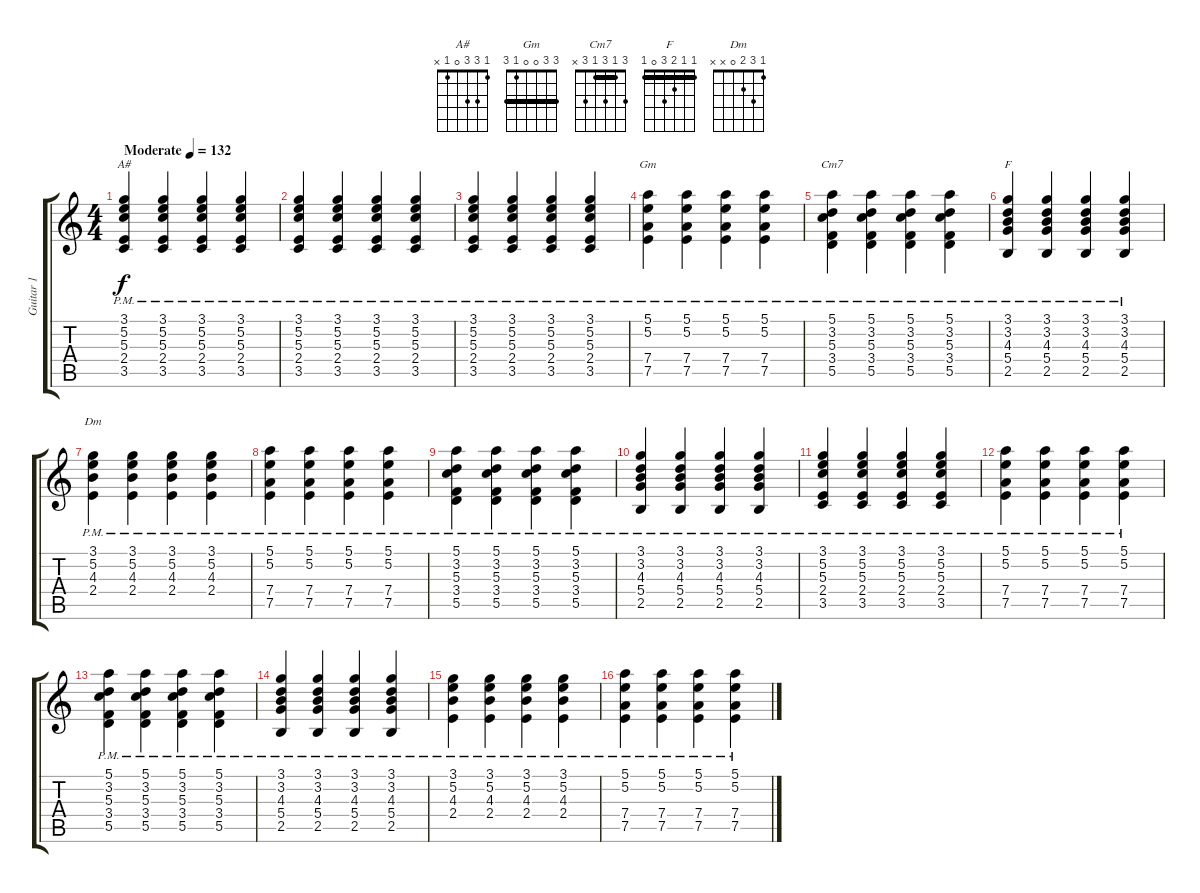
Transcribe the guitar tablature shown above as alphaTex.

\track ("Guitar 1" "Guitar 1") {instrument acousticguitarnylon}
\staff {score tabs}
\tuning (E4 B3 G3 D3 A2 E2) {hide}
\chord ("A#" 1 3 3 0 1 x)
\chord ("Gm" 3 3 0 0 1 3) {barre 3}
\chord ("Cm7" 3 1 3 1 3 x) {barre 1}
\chord ("F" 1 1 2 3 0 1) {barre 1}
\chord ("Dm" 1 3 2 0 x x)
\ts (4 4)
\tempo (132 "Moderate")
\clef g2
\ks c
(3.1{pm} 5.2{pm} 5.3{pm} 2.4{pm} 3.5{pm}).4{ch "A#" dy f instrument acousticguitarnylon} (3.1{pm} 5.2{pm} 5.3{pm} 2.4{pm} 3.5{pm}).4 (3.1{pm} 5.2{pm} 5.3{pm} 2.4{pm} 3.5{pm}).4 (3.1{pm} 5.2{pm} 5.3{pm} 2.4{pm} 3.5{pm}).4 |
(3.1{pm} 5.2{pm} 5.3{pm} 2.4{pm} 3.5{pm}).4 (3.1{pm} 5.2{pm} 5.3{pm} 2.4{pm} 3.5{pm}).4 (3.1{pm} 5.2{pm} 5.3{pm} 2.4{pm} 3.5{pm}).4 (3.1{pm} 5.2{pm} 5.3{pm} 2.4{pm} 3.5{pm}).4 |
(3.1{pm} 5.2{pm} 5.3{pm} 2.4{pm} 3.5{pm}).4 (3.1{pm} 5.2{pm} 5.3{pm} 2.4{pm} 3.5{pm}).4 (3.1{pm} 5.2{pm} 5.3{pm} 2.4{pm} 3.5{pm}).4 (3.1{pm} 5.2{pm} 5.3{pm} 2.4{pm} 3.5{pm}).4 |
(5.1{pm} 5.2{pm} 7.4{pm} 7.5{pm}).4{ch "Gm"} (5.1{pm} 5.2{pm} 7.4{pm} 7.5{pm}).4 (5.1{pm} 5.2{pm} 7.4{pm} 7.5{pm}).4 (5.1{pm} 5.2{pm} 7.4{pm} 7.5{pm}).4 |
(5.1{pm} 3.2{pm} 5.3{pm} 3.4{pm} 5.5{pm}).4{ch "Cm7"} (5.1{pm} 3.2{pm} 5.3{pm} 3.4{pm} 5.5{pm}).4 (5.1{pm} 3.2{pm} 5.3{pm} 3.4{pm} 5.5{pm}).4 (5.1{pm} 3.2{pm} 5.3{pm} 3.4{pm} 5.5{pm}).4 |
(3.1{pm} 3.2{pm} 4.3{pm} 5.4{pm} 2.5{pm}).4{ch "F"} (3.1{pm} 3.2{pm} 4.3{pm} 5.4{pm} 2.5{pm}).4 (3.1{pm} 3.2{pm} 4.3{pm} 5.4{pm} 2.5{pm}).4 (3.1{pm} 3.2{pm} 4.3{pm} 5.4{pm} 2.5{pm}).4 |
(3.1{pm} 5.2{pm} 4.3{pm} 2.4{pm}).4{ch "Dm"} (3.1{pm} 5.2{pm} 4.3{pm} 2.4{pm}).4 (3.1{pm} 5.2{pm} 4.3{pm} 2.4{pm}).4 (3.1{pm} 5.2{pm} 4.3{pm} 2.4{pm}).4 |
(5.1{pm} 5.2{pm} 7.4{pm} 7.5{pm}).4 (5.1{pm} 5.2{pm} 7.4{pm} 7.5{pm}).4 (5.1{pm} 5.2{pm} 7.4{pm} 7.5{pm}).4 (5.1{pm} 5.2{pm} 7.4{pm} 7.5{pm}).4 |
(5.1{pm} 3.2{pm} 5.3{pm} 3.4{pm} 5.5{pm}).4 (5.1{pm} 3.2{pm} 5.3{pm} 3.4{pm} 5.5{pm}).4 (5.1{pm} 3.2{pm} 5.3{pm} 3.4{pm} 5.5{pm}).4 (5.1{pm} 3.2{pm} 5.3{pm} 3.4{pm} 5.5{pm}).4 |
(3.1{pm} 3.2{pm} 4.3{pm} 5.4{pm} 2.5{pm}).4 (3.1{pm} 3.2{pm} 4.3{pm} 5.4{pm} 2.5{pm}).4 (3.1{pm} 3.2{pm} 4.3{pm} 5.4{pm} 2.5{pm}).4 (3.1{pm} 3.2{pm} 4.3{pm} 5.4{pm} 2.5{pm}).4 |
(3.1{pm} 5.2{pm} 5.3{pm} 2.4{pm} 3.5{pm}).4 (3.1{pm} 5.2{pm} 5.3{pm} 2.4{pm} 3.5{pm}).4 (3.1{pm} 5.2{pm} 5.3{pm} 2.4{pm} 3.5{pm}).4 (3.1{pm} 5.2{pm} 5.3{pm} 2.4{pm} 3.5{pm}).4 |
(5.1{pm} 5.2{pm} 7.4{pm} 7.5{pm}).4 (5.1{pm} 5.2{pm} 7.4{pm} 7.5{pm}).4 (5.1{pm} 5.2{pm} 7.4{pm} 7.5{pm}).4 (5.1{pm} 5.2{pm} 7.4{pm} 7.5{pm}).4 |
(5.1{pm} 3.2{pm} 5.3{pm} 3.4{pm} 5.5{pm}).4 (5.1{pm} 3.2{pm} 5.3{pm} 3.4{pm} 5.5{pm}).4 (5.1{pm} 3.2{pm} 5.3{pm} 3.4{pm} 5.5{pm}).4 (5.1{pm} 3.2{pm} 5.3{pm} 3.4{pm} 5.5{pm}).4 |
(3.1{pm} 3.2{pm} 4.3{pm} 5.4{pm} 2.5{pm}).4 (3.1{pm} 3.2{pm} 4.3{pm} 5.4{pm} 2.5{pm}).4 (3.1{pm} 3.2{pm} 4.3{pm} 5.4{pm} 2.5{pm}).4 (3.1{pm} 3.2{pm} 4.3{pm} 5.4{pm} 2.5{pm}).4 |
(3.1{pm} 5.2{pm} 4.3{pm} 2.4{pm}).4 (3.1{pm} 5.2{pm} 4.3{pm} 2.4{pm}).4 (3.1{pm} 5.2{pm} 4.3{pm} 2.4{pm}).4 (3.1{pm} 5.2{pm} 4.3{pm} 2.4{pm}).4 |
(5.1{pm} 5.2{pm} 7.4{pm} 7.5{pm}).4 (5.1{pm} 5.2{pm} 7.4{pm} 7.5{pm}).4 (5.1{pm} 5.2{pm} 7.4{pm} 7.5{pm}).4 (5.1{pm} 5.2{pm} 7.4{pm} 7.5{pm}).4
